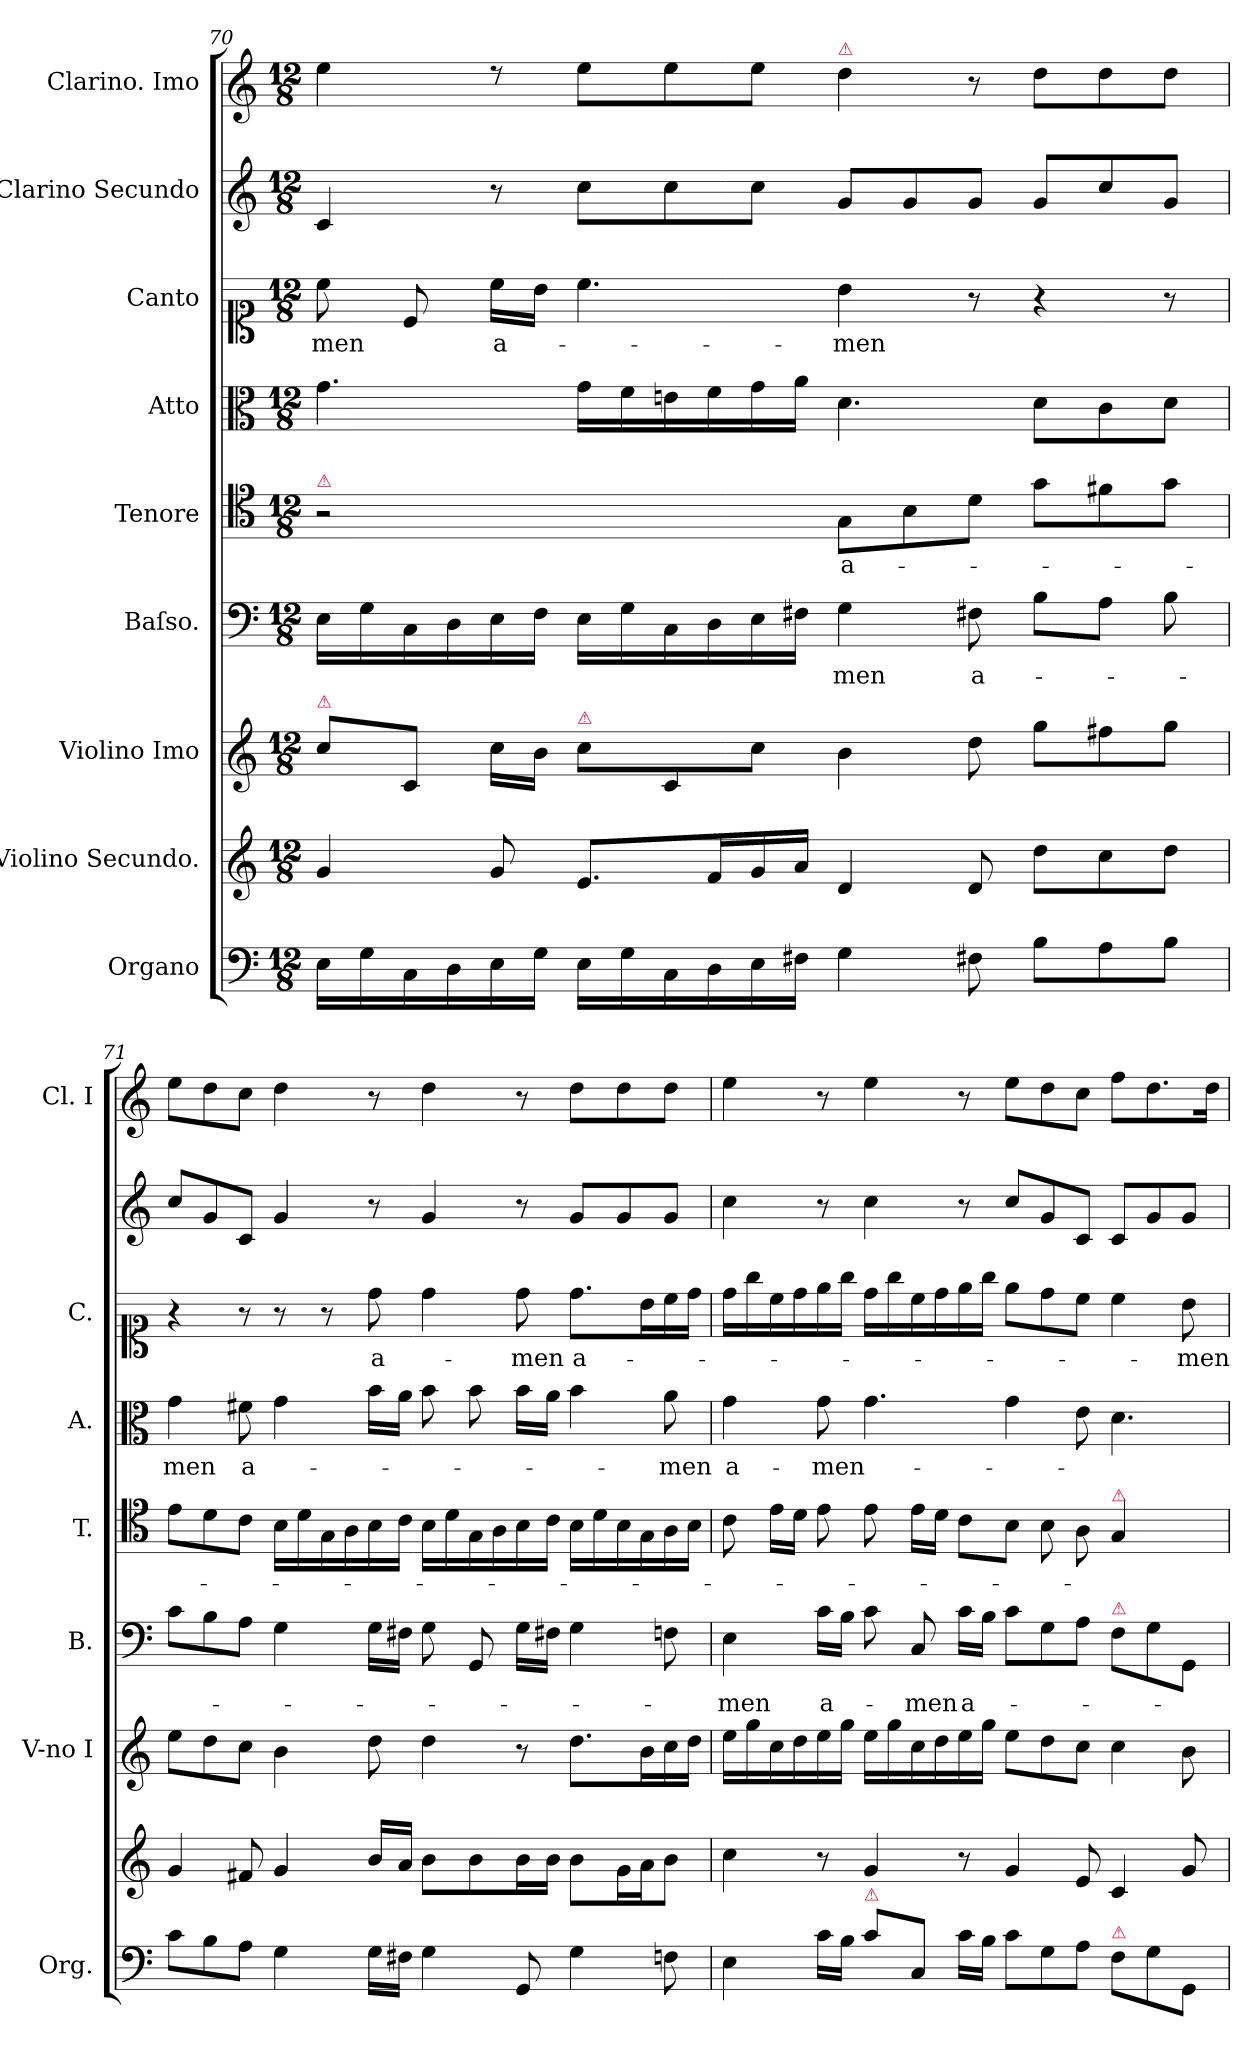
**kern	**kern	**kern	**kern	**text	**kern	**text	**kern	**text	**kern	**text	**kern	**kern
*part9	*part8	*part7	*part6	*part6	*part5	*part5	*part4	*part4	*part3	*part3	*part2	*part1
*staff9	*staff8	*staff7	*staff6	*staff6	*staff5	*staff5	*staff4	*staff4	*staff3	*staff3	*staff2	*staff1
*I"Organo	*I"Violino Secundo.	*I"Violino Imo	*I"Baſso.	*	*I"Tenore	*	*I"Atto	*	*I"Canto	*	*I"Clarino Secundo	*I"Clarino. Imo
*I'Org.	*	*I'V-no I	*I'B.	*	*I'T.	*	*I'A.	*	*I'C.	*	*	*I'Cl. I
*clefF4	*clefG2	*clefG2	*clefF4	*	*clefC4	*	*clefC3	*	*clefC1	*	*clefG2	*clefG2
*k[]	*k[]	*k[]	*k[]	*	*k[]	*	*k[]	*	*k[]	*	*k[]	*k[]
*C:	*C:	*C:	*C:	*	*C:	*	*C:	*	*C:	*	*C:	*C:
*M12/8	*M12/8	*M12/8	*M12/8	*	*M12/8	*	*M12/8	*	*M12/8	*	*M12/8	*M12/8
=70	=70	=70	=70	=70	=70	=70	=70	=70	=70	=70	=70	=70
!	!	!	!	!	!LO:TX:a:color=crimson:t=⚠	!	!	!	!	!	!	!
!	!	!LO:TX:a:color=crimson:t=⚠	!	!	!	!	!	!	!	!	!	!
!	!	!	!	!	!LO:N:vis=2	!	!	!	!	!	!	!
16E\LL	4g/	8cc\L	16E\LL	.	2.r	.	4.g\	.	8cc\	-men	4c/	4ee\
16G\	.	.	16G\	.	.	.	.	.	.	.	.	.
16C\	.	8c/J	16C\	.	.	.	.	.	8c/	.	.	.
16D\	.	.	16D\	.	.	.	.	.	.	.	.	.
16E\	8g/	16cc\LL	16E\	.	.	.	.	.	16cc\LL	a-	8r	8rdd
16G\JJ	.	16b\JJ	16F\JJ	.	.	.	.	.	16b\JJ	.	.	.
!	!	!LO:TX:a:color=crimson:t=⚠	!	!	!	!	!	!	!	!	!	!
16E\LL	8.e/L	8cc\L	16E\LL	.	.	.	16g\LL	.	4.cc\	.	8cc\L	8ee\L
16G\	.	.	16G\	.	.	.	16f\	.	.	.	.	.
16C\	.	8c/	16C\	.	.	.	16en\	.	.	.	8cc\	8ee\
16D\	16f/L	.	16D\	.	.	.	16f\	.	.	.	.	.
16E\	16g/	8cc\J	16E\	.	.	.	16g\	.	.	.	8cc\J	8ee\J
16F#X\JJ	16a/JJ	.	16F#X\JJ	.	.	.	16a\JJ	.	.	.	.	.
!	!	!	!	!	!	!	!	!	!	!	!	!LO:TX:a:color=crimson:t=⚠
4G\	4d/	4b\	4G\	-men	8G\L	a-	4.d\	.	4b\	-men	8g/L	4dd\
.	.	.	.	.	8B\	.	.	.	.	.	8g/	.
8F#X\	8d/	8dd\	8F#X\	a-	8d\J	.	.	.	8r	.	8g/J	8r
8B\L	8dd\L	8gg\L	8B\L	.	8g\L	.	8d\L	.	4r	.	8g/L	8dd\L
8A\	8cc\	8ff#X\	8A\J	.	8f#X\	.	8c\	.	.	.	8cc/	8dd\
8B\J	8dd\J	8gg\J	8B\	.	8g\J	.	8d\J	.	8r	.	8g/J	8dd\J
=71	=71	=71	=71	=71	=71	=71	=71	=71	=71	=71	=71	=71
8c\L	4g/	8ee\L	8c\L	.	8e\L	.	4g\	-men	4r	.	8cc/L	8ee\L
8B\	.	8dd\	8B\	.	8d\	.	.	.	.	.	8g/	8dd\
8A\J	8f#X/	8cc\J	8A\J	.	8c\J	.	8f#X\	a-	8r	.	8c/J	8cc\J
4G\	4g/	4b\	4G\	.	16B\LL	.	4g\	.	8r	.	4g/	4dd\
.	.	.	.	.	16d\	.	.	.	.	.	.	.
.	.	.	.	.	16G\	.	.	.	8r	.	.	.
.	.	.	.	.	16A\	.	.	.	.	.	.	.
16G\LL	16b/LL	8dd\	16G\LL	.	16B\	.	16b\LL	.	8dd\	a-	8r	8r
16F#X\JJ	16a/JJ	.	16F#X\JJ	.	16c\JJ	.	16a\JJ	.	.	.	.	.
4G\	8b\L	4dd\	8G\	.	16B\LL	.	8b\	.	4dd\	.	4g/	4dd\
.	.	.	.	.	16d\	.	.	.	.	.	.	.
.	8b\	.	8GG/	.	16G\	.	8b\	.	.	.	.	.
.	.	.	.	.	16A\	.	.	.	.	.	.	.
8GG/	16b\L	8r	16G\LL	.	16B\	.	16b\LL	.	8dd\	-men	8r	8r
.	16b\JJ	.	16F#X\JJ	.	16c\JJ	.	16a\JJ	.	.	.	.	.
4G\	8b\L	8.dd\L	4G\	.	16B\LL	.	4b\	.	8.dd\L	a-	8g/L	8dd\L
.	.	.	.	.	16d\	.	.	.	.	.	.	.
.	16g\L	.	.	.	16B\	.	.	.	.	.	8g/	8dd\
.	16a\J	16b\L	.	.	16G\	.	.	.	16b\L	.	.	.
8Fn\	8b\J	16cc\	8Fn\	.	16A\	.	8a\	-men	16cc\	.	8g/J	8dd\J
.	.	16dd\JJ	.	.	16B\JJ	.	.	.	16dd\JJ	.	.	.
=72	=72	=72	=72	=72	=72	=72	=72	=72	=72	=72	=72	=72
4E\	4cc\	16ee\LL	4E\	-men	8c\	.	4g\	a-	16dd\LL	.	4cc\	4ee\
.	.	16gg\	.	.	.	.	.	.	16gg\	.	.	.
.	.	16cc\	.	.	16e\LL	.	.	.	16cc\	.	.	.
.	.	16dd\	.	.	16d\JJ	.	.	.	16dd\	.	.	.
16c\LL	8r	16ee\	16c\LL	a-	8e\	.	8g\	-men-	16ee\	.	8r	8r
16B\JJ	.	16gg\JJ	16B\JJ	.	.	.	.	.	16gg\JJ	.	.	.
!LO:TX:a:color=crimson:t=⚠	!	!	!	!	!	!	!	!	!	!	!	!
8c\L	4g/	16ee\LL	8c\	.	8e\	.	4.g\	.	16dd\LL	.	4cc\	4ee\
.	.	16gg\	.	.	.	.	.	.	16gg\	.	.	.
8C/J	.	16cc\	8C/	-men	16e\LL	.	.	.	16cc\	.	.	.
.	.	16dd\	.	.	16d\JJ	.	.	.	16dd\	.	.	.
16c\LL	8r	16ee\	16c\LL	a-	8c\L	.	.	.	16ee\	.	8r	8r
16B\JJ	.	16gg\JJ	16B\JJ	.	.	.	.	.	16gg\JJ	.	.	.
8c\L	4g/	8ee\L	8c\L	.	8B\J	.	4g\	.	8ee\L	.	8cc/L	8ee\L
8G\	.	8dd\	8G\	.	8B\	.	.	.	8dd\	.	8g/	8dd\
8A\J	8e/	8cc\J	8A\J	.	8A\	.	8e\	.	8cc\J	.	8c/J	8cc\J
!	!	!	!	!	!LO:TX:a:color=crimson:t=⚠	!	!	!	!	!	!	!
!	!	!	!LO:TX:a:color=crimson:t=⚠	!	!	!	!	!	!	!	!	!
!LO:TX:a:color=crimson:t=⚠	!	!	!	!	!	!	!	!	!	!	!	!
!	!	!	!	!	!LO:N:vis=4	!	!	!	!	!	!	!
8F\L	4c/	4cc\	8F\L	.	4.G/	.	4.d\	.	4cc\	.	8c/L	8ff\L
8G\	.	.	8G\	.	.	.	.	.	.	.	8g/	8.dd\
8GG/J	8g/	8b\	8GG/J	.	.	.	.	.	8b\	-men	8g/J	.
.	.	.	.	.	.	.	.	.	.	.	.	16dd\Jk
=	=	=	=	=	=	=	=	=	=	=	=	=
*-	*-	*-	*-	*-	*-	*-	*-	*-	*-	*-	*-	*-
